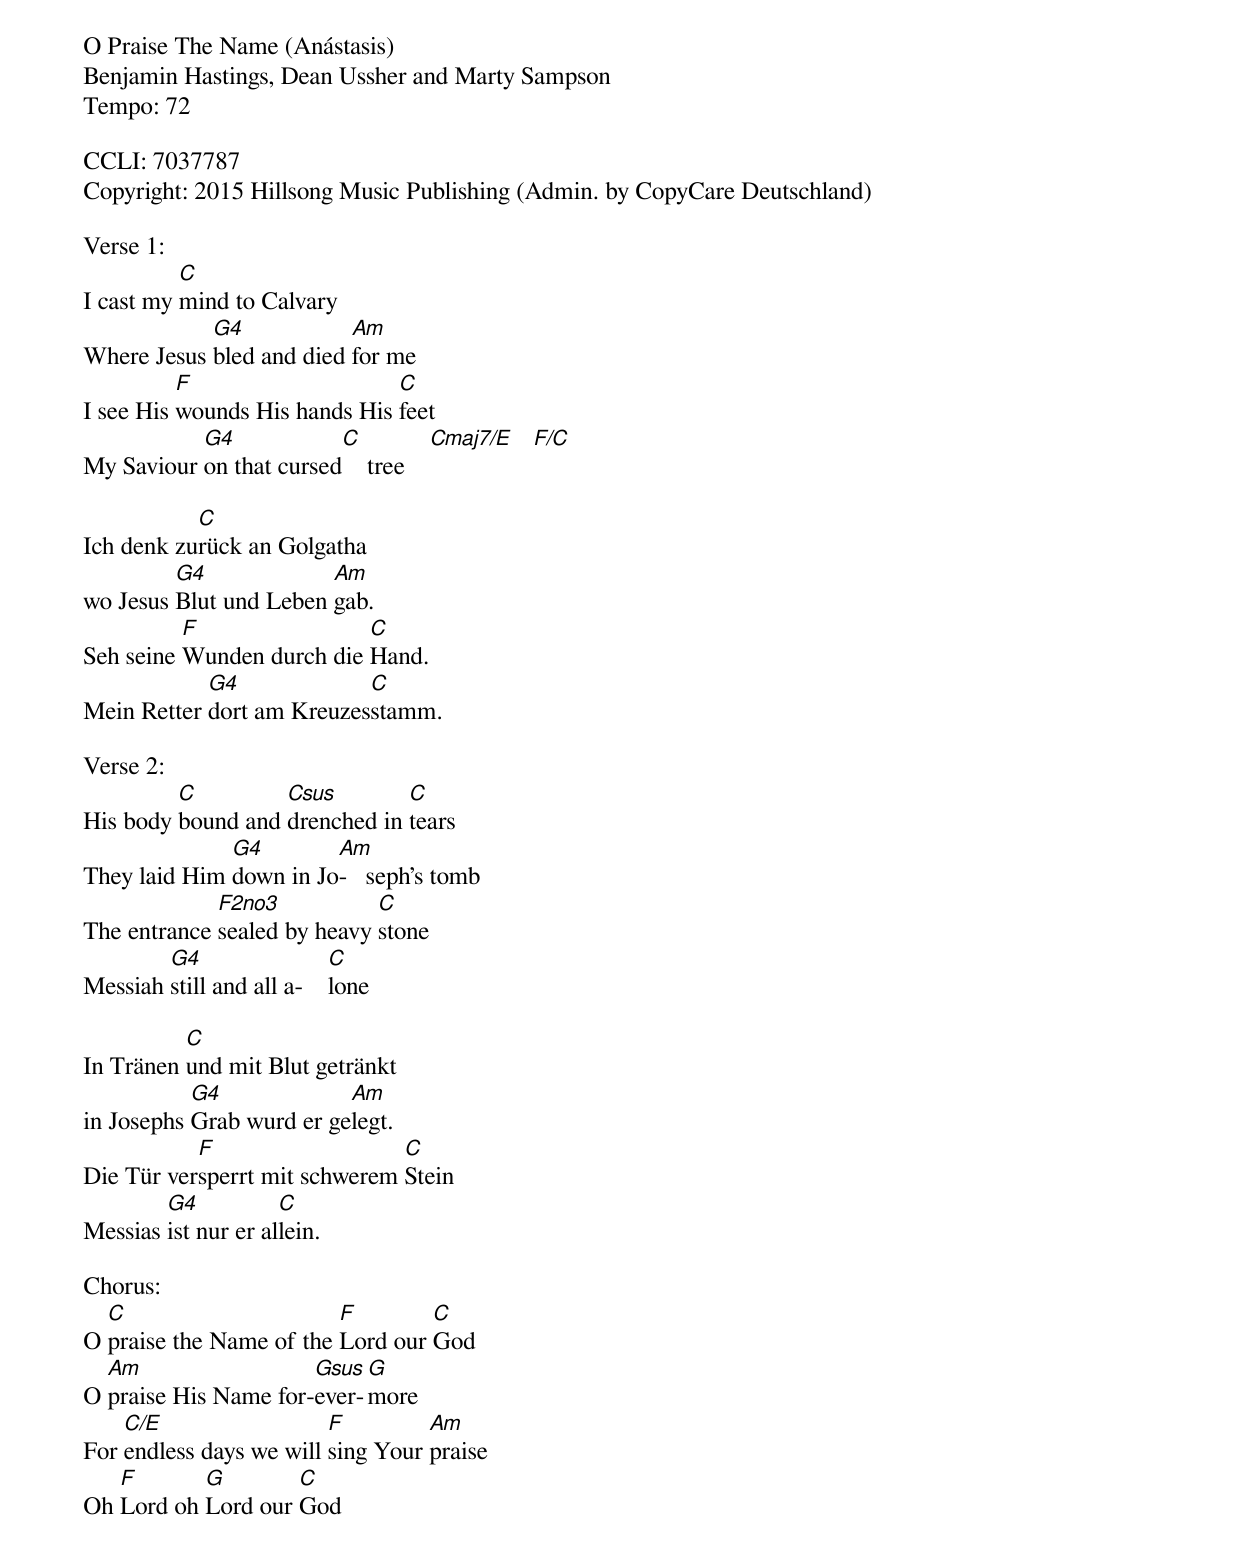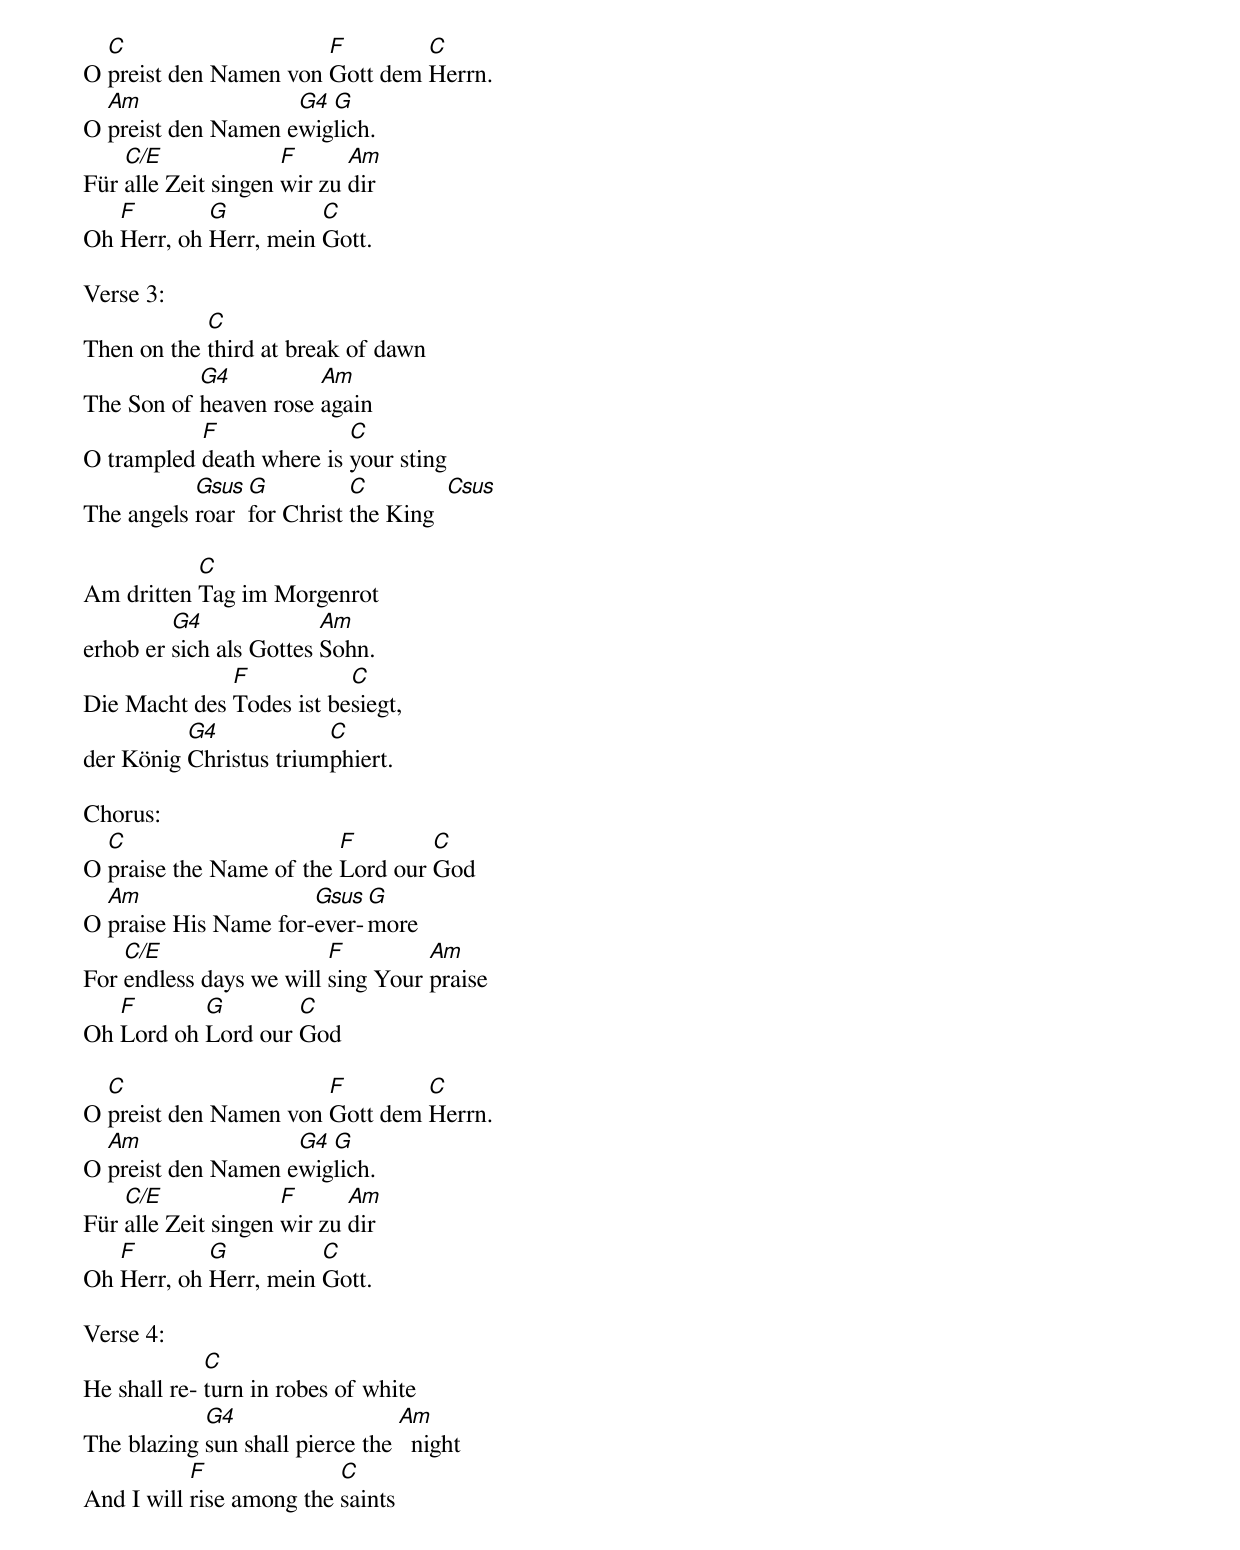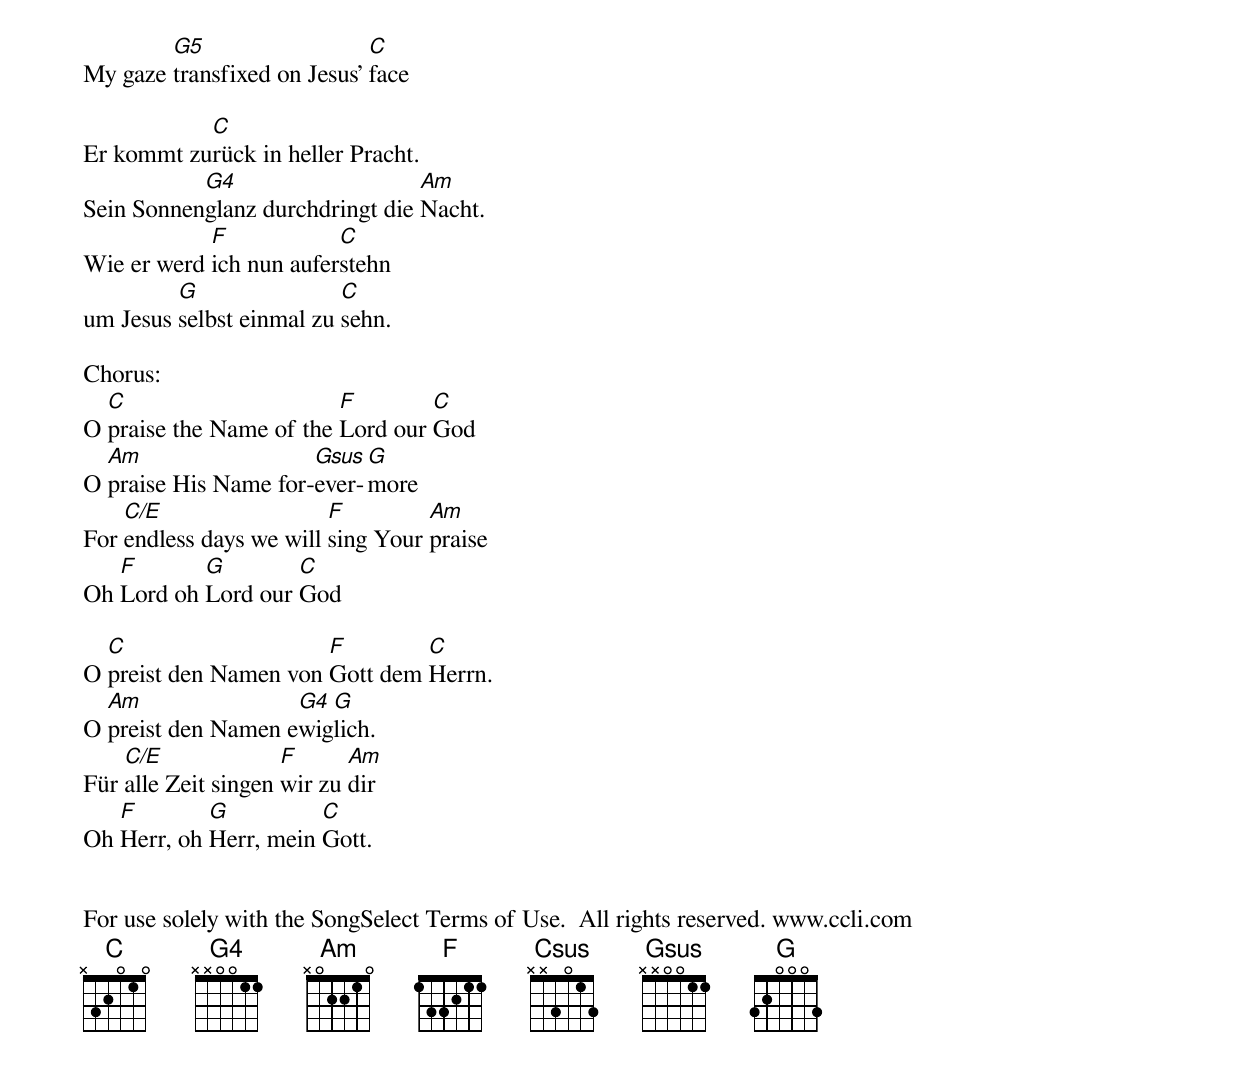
O Praise The Name (Anástasis)
Benjamin Hastings, Dean Ussher and Marty Sampson
Tempo: 72

CCLI: 7037787
Copyright: 2015 Hillsong Music Publishing (Admin. by CopyCare Deutschland)

Verse 1:
I cast my [C]mind to Calvary
Where Jesus [G4]bled and died [Am]for me
I see His [F]wounds His hands His [C]feet
My Saviour [G4]on that cursed[C]    tree    [Cmaj7/E]   [F/C]

Ich denk zu[C]rück an Golgatha
wo Jesus [G4]Blut und Leben [Am]gab.
Seh seine [F]Wunden durch die [C]Hand.
Mein Retter [G4]dort am Kreuzes[C]stamm.

Verse 2:
His body [C]bound and [Csus]drenched in [C]tears
They laid Him [G4]down in Jo[Am]-   seph's tomb
The entrance [F2no3]sealed by heavy [C]stone
Messiah [G4]still and all a-    [C]lone

In Tränen [C]und mit Blut getränkt
in Josephs [G4]Grab wurd er ge[Am]legt.
Die Tür ver[F]sperrt mit schwerem [C]Stein
Messias [G4]ist nur er al[C]lein.

Chorus:
O [C]praise the Name of the [F]Lord our [C]God
O [Am]praise His Name for-[Gsus]ever-[G]more
For [C/E]endless days we will [F]sing Your [Am]praise
Oh [F]Lord oh [G]Lord our [C]God

O [C]preist den Namen von [F]Gott dem [C]Herrn.
O [Am]preist den Namen e[G4]wig[G]lich.
Für [C/E]alle Zeit singen [F]wir zu [Am]dir
Oh [F]Herr, oh [G]Herr, mein [C]Gott.

Verse 3:
Then on the [C]third at break of dawn
The Son of [G4]heaven rose [Am]again
O trampled [F]death where is [C]your sting
The angels [Gsus]roar [G]for Christ [C]the King  [Csus]

Am dritten [C]Tag im Morgenrot
erhob er [G4]sich als Gottes [Am]Sohn.
Die Macht des [F]Todes ist be[C]siegt,
der König [G4]Christus trium[C]phiert.

Chorus:
O [C]praise the Name of the [F]Lord our [C]God
O [Am]praise His Name for-[Gsus]ever-[G]more
For [C/E]endless days we will [F]sing Your [Am]praise
Oh [F]Lord oh [G]Lord our [C]God

O [C]preist den Namen von [F]Gott dem [C]Herrn.
O [Am]preist den Namen e[G4]wig[G]lich.
Für [C/E]alle Zeit singen [F]wir zu [Am]dir
Oh [F]Herr, oh [G]Herr, mein [C]Gott.

Verse 4:
He shall re- [C]turn in robes of white
The blazing [G4]sun shall pierce the [Am]  night
And I will [F]rise among the [C]saints
My gaze [G5]transfixed on Jesus' [C]face

Er kommt zu[C]rück in heller Pracht.
Sein Sonnen[G4]glanz durchdringt die [Am]Nacht.
Wie er werd [F]ich nun aufer[C]stehn
um Jesus [G]selbst einmal zu [C]sehn.

Chorus:
O [C]praise the Name of the [F]Lord our [C]God
O [Am]praise His Name for-[Gsus]ever-[G]more
For [C/E]endless days we will [F]sing Your [Am]praise
Oh [F]Lord oh [G]Lord our [C]God

O [C]preist den Namen von [F]Gott dem [C]Herrn.
O [Am]preist den Namen e[G4]wig[G]lich.
Für [C/E]alle Zeit singen [F]wir zu [Am]dir
Oh [F]Herr, oh [G]Herr, mein [C]Gott.


For use solely with the SongSelect Terms of Use.  All rights reserved. www.ccli.com
